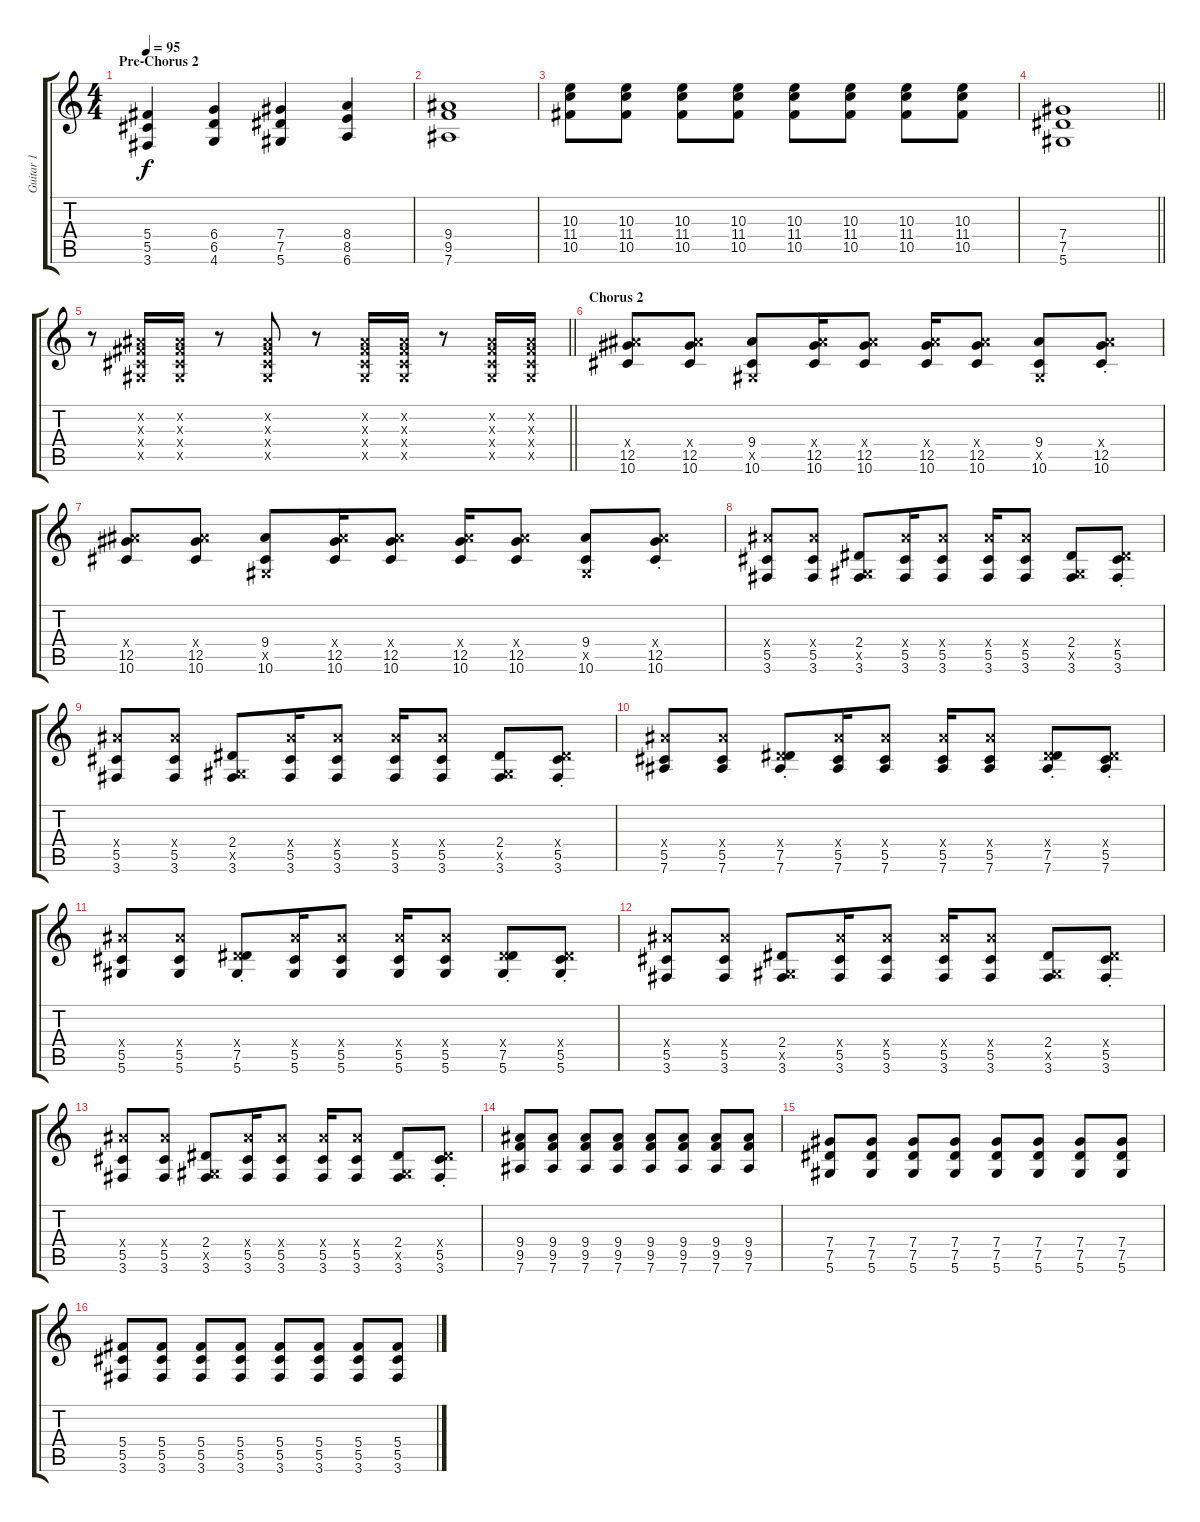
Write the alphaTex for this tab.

\track ("Guitar 1" "Guitar 1") {instrument overdrivenguitar}
\staff {score tabs}
\tuning (Eb4 Bb3 Gb3 Db3 Ab2 Eb2) {hide}
\ts (4 4)
\section ("" "Pre-Chorus 2")
\tempo 95
\clef g2
\ks c
(5.4 5.5 3.6).4{dy f} (6.4 6.5 4.6).4 (7.4 7.5 5.6).4 (8.4 8.5 6.6).4 |
(9.4 9.5 7.6).1 |
(10.3 11.4 10.5).8 (10.3 11.4 10.5).8 (10.3 11.4 10.5).8 (10.3 11.4 10.5).8 (10.3 11.4 10.5).8 (10.3 11.4 10.5).8 (10.3 11.4 10.5).8 (10.3 11.4 10.5).8 |
\barLineRight lightlight
(7.4 7.5 5.6).1 |
\barLineRight lightlight
r.8 (0.2{x} 0.3{x} 0.4{x} 0.5{x}).16 (0.2{x} 0.3{x} 0.4{x} 0.5{x}).16 r.8 (0.2{x} 0.3{x} 0.4{x} 0.5{x}).8 r.8 (0.2{x} 0.3{x} 0.4{x} 0.5{x}).16 (0.2{x} 0.3{x} 0.4{x} 0.5{x}).16 r.8 (0.2{x} 0.3{x} 0.4{x} 0.5{x}).16 (0.2{x} 0.3{x} 0.4{x} 0.5{x}).16 |
\section ("" "Chorus 2")
(9.4{x} 12.5 10.6).8 (9.4{x} 12.5 10.6).8 (9.4 0.5{x} 10.6).8 (9.4{x} 12.5 10.6).16 (9.4{x} 12.5 10.6).8 (9.4{x} 12.5 10.6).16 (9.4{x} 12.5 10.6).8 (9.4 0.5{x} 10.6).8 (9.4{st x} 12.5 10.6).8 |
(9.4{x} 12.5 10.6).8 (9.4{x} 12.5 10.6).8 (9.4 0.5{x} 10.6).8 (9.4{x} 12.5 10.6).16 (9.4{x} 12.5 10.6).8 (9.4{x} 12.5 10.6).16 (9.4{x} 12.5 10.6).8 (9.4 0.5{x} 10.6).8 (9.4{st x} 12.5 10.6).8 |
(9.4{x} 5.5 3.6).8 (9.4{x} 5.5 3.6).8 (2.4 0.5{x} 3.6).8 (9.4{x} 5.5 3.6).16 (9.4{x} 5.5 3.6).8 (9.4{x} 5.5 3.6).16 (9.4{x} 5.5 3.6).8 (2.4 0.5{x} 3.6).8 (2.4{st x} 5.5 3.6).8 |
(9.4{x} 5.5 3.6).8 (9.4{x} 5.5 3.6).8 (2.4 0.5{x} 3.6).8 (9.4{x} 5.5 3.6).16 (9.4{x} 5.5 3.6).8 (9.4{x} 5.5 3.6).16 (9.4{x} 5.5 3.6).8 (2.4 0.5{x} 3.6).8 (2.4{st x} 5.5 3.6).8 |
(9.4{x} 5.5 7.6).8 (9.4{x} 5.5 7.6).8 (2.4{st x} 7.5 7.6).8 (9.4{x} 5.5 7.6).16 (9.4{x} 5.5 7.6).8 (9.4{x} 5.5 7.6).16 (9.4{x} 5.5 7.6).8 (2.4{st x} 7.5 7.6).8 (2.4{st x} 5.5 7.6).8 |
(9.4{x} 5.5 5.6).8 (9.4{x} 5.5 5.6).8 (2.4{st x} 7.5 5.6).8 (9.4{x} 5.5 5.6).16 (9.4{x} 5.5 5.6).8 (9.4{x} 5.5 5.6).16 (9.4{x} 5.5 5.6).8 (2.4{st x} 7.5 5.6).8 (2.4{st x} 5.5 5.6).8 |
(9.4{x} 5.5 3.6).8 (9.4{x} 5.5 3.6).8 (2.4 0.5{x} 3.6).8 (9.4{x} 5.5 3.6).16 (9.4{x} 5.5 3.6).8 (9.4{x} 5.5 3.6).16 (9.4{x} 5.5 3.6).8 (2.4 0.5{x} 3.6).8 (2.4{st x} 5.5 3.6).8 |
(9.4{x} 5.5 3.6).8 (9.4{x} 5.5 3.6).8 (2.4 0.5{x} 3.6).8 (9.4{x} 5.5 3.6).16 (9.4{x} 5.5 3.6).8 (9.4{x} 5.5 3.6).16 (9.4{x} 5.5 3.6).8 (2.4 0.5{x} 3.6).8 (2.4{st x} 5.5 3.6).8 |
(9.4 9.5 7.6).8 (9.4 9.5 7.6).8 (9.4 9.5 7.6).8 (9.4 9.5 7.6).8 (9.4 9.5 7.6).8 (9.4 9.5 7.6).8 (9.4 9.5 7.6).8 (9.4 9.5 7.6).8 |
(7.4 7.5 5.6).8 (7.4 7.5 5.6).8 (7.4 7.5 5.6).8 (7.4 7.5 5.6).8 (7.4 7.5 5.6).8 (7.4 7.5 5.6).8 (7.4 7.5 5.6).8 (7.4 7.5 5.6).8 |
(5.4 5.5 3.6).8 (5.4 5.5 3.6).8 (5.4 5.5 3.6).8 (5.4 5.5 3.6).8 (5.4 5.5 3.6).8 (5.4 5.5 3.6).8 (5.4 5.5 3.6).8 (5.4 5.5 3.6).8
